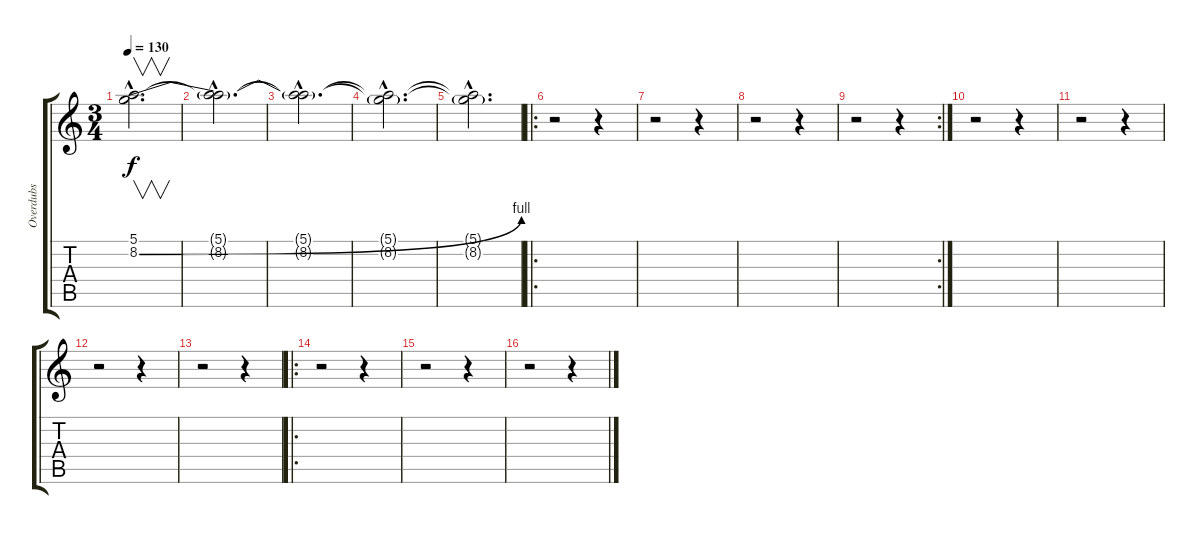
\track ("Overdubs" "Overdubs") {instrument overdrivenguitar}
\staff {score tabs}
\tuning (E4 B3 G3 D3 A2 E2) {hide}
\ts (3 4)
\tempo 130
\clef g2
\ks c
(5.1{hac} 8.2{be (bend 0 0 60 4) hac}).2{v d dy f instrument overdrivenguitar} |
(5.1{hac t} 8.2{hac t}).2{d} |
(5.1{hac t} 8.2{hac t}).2{d} |
(5.1{hac t} 8.2{hac t}).2{d} |
(5.1{hac t} 8.2{hac t}).2{d} |
\ro
r.2 r.4 |
r.2 r.4 |
r.2 r.4 |
\rc 2
r.2 r.4 |
r.2 r.4 |
r.2 r.4 |
r.2 r.4 |
r.2 r.4 |
\ro
r.2 r.4 |
r.2 r.4 |
r.2 r.4
